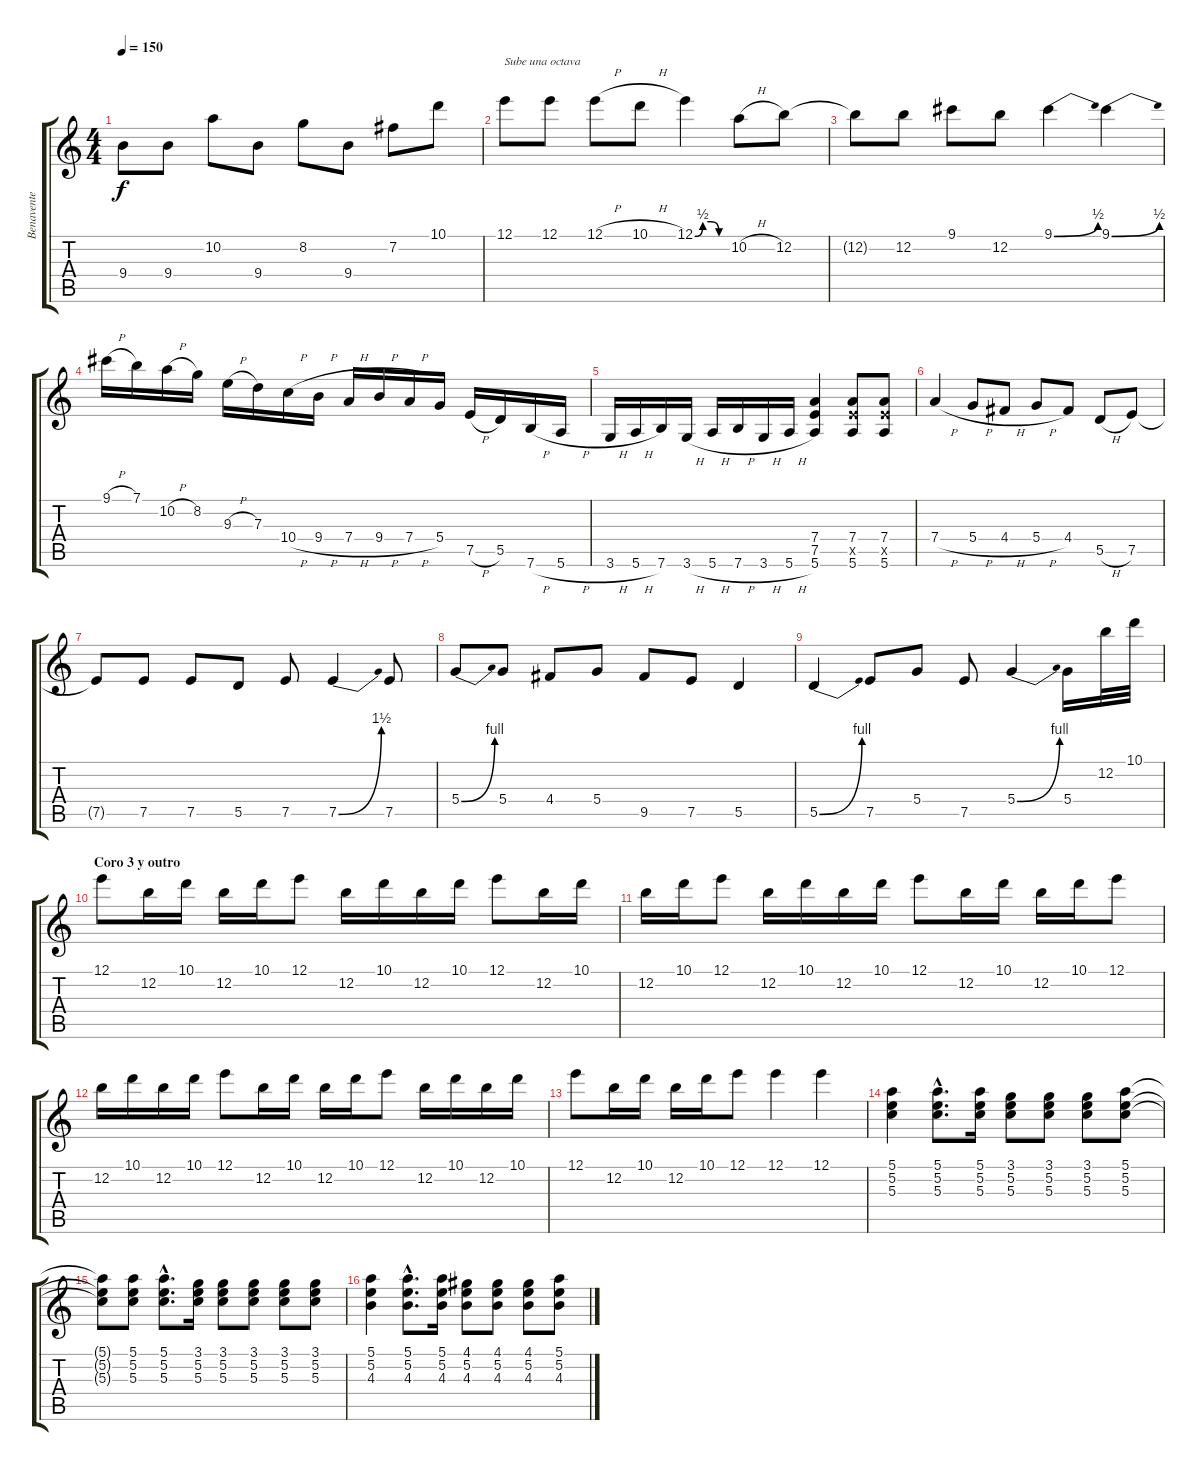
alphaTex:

\track ("Benavente" "Benavente") {instrument electricguitarjazz}
\staff {score tabs}
\tuning (E4 B3 G3 D3 A2 E2) {hide}
\ts (4 4)
\tempo 150
\clef g2
\ks c
9.4{t}.8{dy f} 9.4.8 10.2.8 9.4.8 8.2.8 9.4.8 7.2.8 10.1.8 |
12.1.8{txt "Sube una octava" volume 16 instrument distortionguitar} 12.1.8 12.1{h}.8 10.1{h}.8 12.1{be (custom 0 0 15 2 30 2 45 0 60 0)}.4 10.2{h}.8 12.2.8 |
12.2{t}.8 12.2.8 9.1.8 12.2.8 9.1{be (bend 0 0 60 2)}.4 9.1{be (bend 0 0 60 2)}.4 |
9.1{h}.16 7.1.16 10.2{h}.16 8.2.16 9.3{h}.16 7.3.16 10.4{h}.16 9.4{h}.16 7.4{h}.16 9.4{h}.16 7.4{h}.16 5.4.16 7.5{h}.16 5.5.16 7.6{h}.16 5.6{h}.16 |
3.6{h}.16 5.6{h}.16 7.6.16 3.6{h}.16 5.6{h}.16 7.6{h}.16 3.6{h}.16 5.6{h}.16 (7.4 7.5 5.6).4 (7.4 7.5{x} 5.6).8 (7.4 7.5{x} 5.6).8 |
7.4{h}.4{volume 16 instrument distortionguitar} 5.4{h}.8 4.4{h}.8 5.4{h}.8 4.4.8 5.5{h}.8 7.5.8 |
7.5{t}.8 7.5.8 7.5.8 5.5.8 7.5.8 7.5{be (bend 0 0 60 6)}.4 7.5.8 |
5.4{be (bend 0 0 60 4)}.8 5.4.8 4.4.8 5.4.8 9.5.8 7.5.8 5.5.4 |
5.5{be (bend 0 0 60 4)}.4 7.5.8 5.4.8 7.5.8 5.4{be (bend 0 0 60 4)}.4 5.4.16 12.2.32 10.1.32 |
\section ("" "Coro 3 y outro")
12.1.8{volume 10 instrument electricguitarjazz} 12.2.16 10.1.16 12.2.16 10.1.16 12.1.8 12.2.16 10.1.16 12.2.16 10.1.16 12.1.8 12.2.16 10.1.16 |
12.2.16 10.1.16 12.1.8 12.2.16 10.1.16 12.2.16 10.1.16 12.1.8 12.2.16 10.1.16 12.2.16 10.1.16 12.1.8 |
12.2.16 10.1.16 12.2.16 10.1.16 12.1.8 12.2.16 10.1.16 12.2.16 10.1.16 12.1.8 12.2.16 10.1.16 12.2.16 10.1.16 |
12.1.8 12.2.16 10.1.16 12.2.16 10.1.16 12.1.8 12.1.4 12.1.4 |
(5.1 5.2 5.3).4{volume 13} (5.1{hac} 5.2{hac} 5.3{hac}).8{d} (5.1 5.2 5.3).16 (3.1 5.2 5.3).8 (3.1 5.2 5.3).8 (3.1 5.2 5.3).8 (5.1 5.2 5.3).8 |
(5.1{t} 5.2{t} 5.3{t}).8 (5.1 5.2 5.3).8 (5.1{hac} 5.2{hac} 5.3{hac}).8{d} (3.1 5.2 5.3).16 (3.1 5.2 5.3).8 (3.1 5.2 5.3).8 (3.1 5.2 5.3).8 (3.1 5.2 5.3).8 |
(5.1 5.2 4.3).4 (5.1{hac} 5.2{hac} 4.3{hac}).8{d} (5.1 5.2 4.3).16 (4.1 5.2 4.3).8 (4.1 5.2 4.3).8 (4.1 5.2 4.3).8 (5.1 5.2 4.3).8
